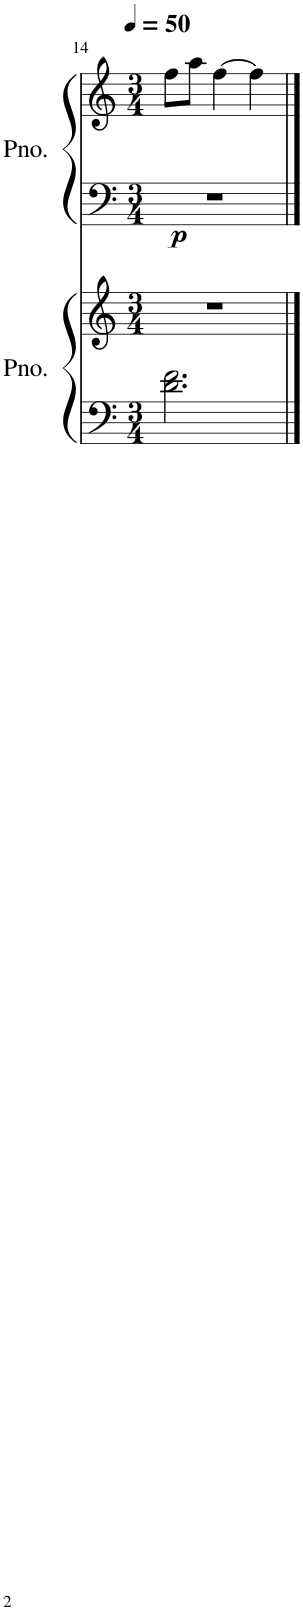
**kern	**kern	**kern	**kern	**dynam
*part2	*part2	*part1	*part1	*part1
*staff4	*staff3	*staff2	*staff1	*staff1/2
*I"ピアノ	*	*I"ピアノ	*	*
!!LO:PB:g=z
*clefF4	*clefG2	*clefF4	*clefG2	*
*k[]	*k[]	*k[]	*k[]	*
*M3/4	*M3/4	*M3/4	*M3/4	*
*MM50	*MM50	*MM50	*MM50	*
=14	=14	=14	=14	=14
!	!	!	!	!LO:DY:b=2
2.d\ 2.f\	2.r	2.r	8ff\L	p
.	.	.	8aa\J	.
.	.	.	[4ff\	.
.	.	.	4ff\]	.
==	==	==	==	==
*-	*-	*-	*-	*-
